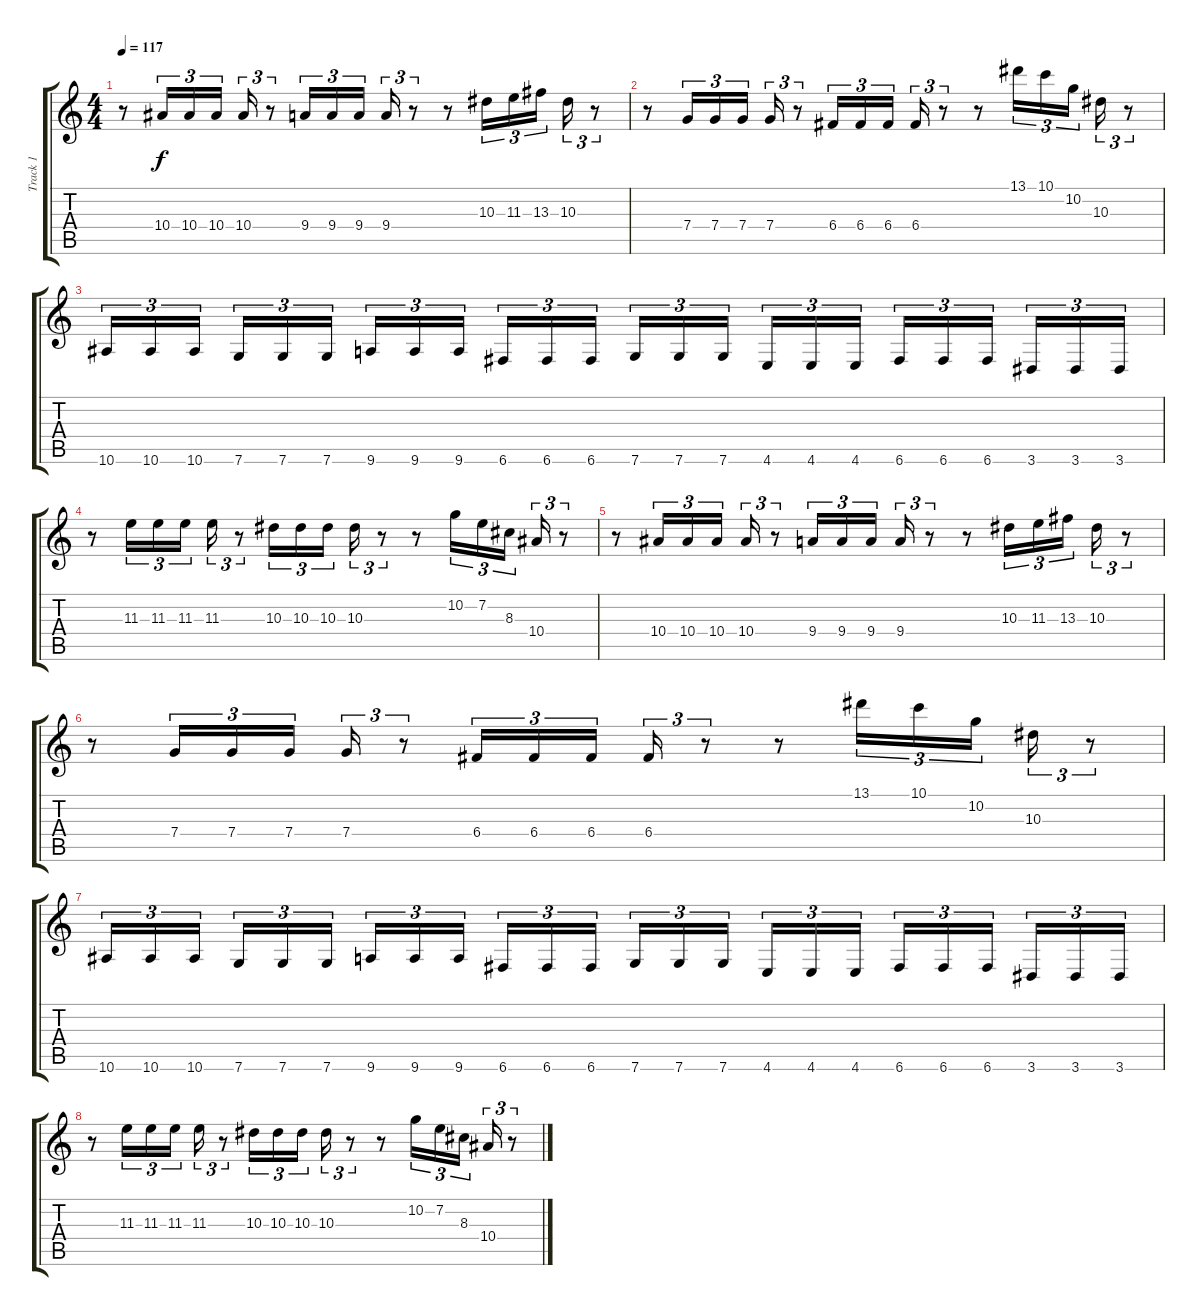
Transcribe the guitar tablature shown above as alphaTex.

\track ("Track 1" "Track 1") {instrument overdrivenguitar}
\staff {score tabs}
\tuning (D4 A3 F3 C3 G2 C2) {hide}
\ts (4 4)
\tempo 117
\clef g2
\ks c
r.8{dy f} 10.4.16{tu (3 2)} 10.4.16{tu (3 2)} 10.4.16{tu (3 2)} 10.4.16{tu (3 2)} r.8{tu (3 2)} 9.4.16{tu (3 2)} 9.4.16{tu (3 2)} 9.4.16{tu (3 2)} 9.4.16{tu (3 2)} r.8{tu (3 2)} r.8 10.3.16{tu (3 2)} 11.3.16{tu (3 2)} 13.3.16{tu (3 2) beam splitsecondary} 10.3.16{tu (3 2)} r.8{tu (3 2)} |
r.8 7.4.16{tu (3 2)} 7.4.16{tu (3 2)} 7.4.16{tu (3 2)} 7.4.16{tu (3 2)} r.8{tu (3 2)} 6.4.16{tu (3 2)} 6.4.16{tu (3 2)} 6.4.16{tu (3 2)} 6.4.16{tu (3 2)} r.8{tu (3 2)} r.8 13.1.16{tu (3 2)} 10.1.16{tu (3 2)} 10.2.16{tu (3 2) beam splitsecondary} 10.3.16{tu (3 2)} r.8{tu (3 2)} |
10.6.16{tu (3 2)} 10.6.16{tu (3 2)} 10.6.16{tu (3 2) beam splitsecondary} 7.6.16{tu (3 2)} 7.6.16{tu (3 2)} 7.6.16{tu (3 2)} 9.6.16{tu (3 2)} 9.6.16{tu (3 2)} 9.6.16{tu (3 2) beam splitsecondary} 6.6.16{tu (3 2)} 6.6.16{tu (3 2)} 6.6.16{tu (3 2)} 7.6.16{tu (3 2)} 7.6.16{tu (3 2)} 7.6.16{tu (3 2) beam splitsecondary} 4.6.16{tu (3 2)} 4.6.16{tu (3 2)} 4.6.16{tu (3 2)} 6.6.16{tu (3 2)} 6.6.16{tu (3 2)} 6.6.16{tu (3 2) beam splitsecondary} 3.6.16{tu (3 2)} 3.6.16{tu (3 2)} 3.6.16{tu (3 2)} |
r.8 11.3.16{tu (3 2)} 11.3.16{tu (3 2)} 11.3.16{tu (3 2)} 11.3.16{tu (3 2)} r.8{tu (3 2)} 10.3.16{tu (3 2)} 10.3.16{tu (3 2)} 10.3.16{tu (3 2)} 10.3.16{tu (3 2)} r.8{tu (3 2)} r.8 10.2.16{tu (3 2)} 7.2.16{tu (3 2)} 8.3.16{tu (3 2) beam splitsecondary} 10.4.16{tu (3 2)} r.8{tu (3 2)} |
r.8 10.4.16{tu (3 2)} 10.4.16{tu (3 2)} 10.4.16{tu (3 2)} 10.4.16{tu (3 2)} r.8{tu (3 2)} 9.4.16{tu (3 2)} 9.4.16{tu (3 2)} 9.4.16{tu (3 2)} 9.4.16{tu (3 2)} r.8{tu (3 2)} r.8 10.3.16{tu (3 2)} 11.3.16{tu (3 2)} 13.3.16{tu (3 2) beam splitsecondary} 10.3.16{tu (3 2)} r.8{tu (3 2)} |
r.8 7.4.16{tu (3 2)} 7.4.16{tu (3 2)} 7.4.16{tu (3 2)} 7.4.16{tu (3 2)} r.8{tu (3 2)} 6.4.16{tu (3 2)} 6.4.16{tu (3 2)} 6.4.16{tu (3 2)} 6.4.16{tu (3 2)} r.8{tu (3 2)} r.8 13.1.16{tu (3 2)} 10.1.16{tu (3 2)} 10.2.16{tu (3 2) beam splitsecondary} 10.3.16{tu (3 2)} r.8{tu (3 2)} |
10.6.16{tu (3 2)} 10.6.16{tu (3 2)} 10.6.16{tu (3 2) beam splitsecondary} 7.6.16{tu (3 2)} 7.6.16{tu (3 2)} 7.6.16{tu (3 2)} 9.6.16{tu (3 2)} 9.6.16{tu (3 2)} 9.6.16{tu (3 2) beam splitsecondary} 6.6.16{tu (3 2)} 6.6.16{tu (3 2)} 6.6.16{tu (3 2)} 7.6.16{tu (3 2)} 7.6.16{tu (3 2)} 7.6.16{tu (3 2) beam splitsecondary} 4.6.16{tu (3 2)} 4.6.16{tu (3 2)} 4.6.16{tu (3 2)} 6.6.16{tu (3 2)} 6.6.16{tu (3 2)} 6.6.16{tu (3 2) beam splitsecondary} 3.6.16{tu (3 2)} 3.6.16{tu (3 2)} 3.6.16{tu (3 2)} |
r.8 11.3.16{tu (3 2)} 11.3.16{tu (3 2)} 11.3.16{tu (3 2)} 11.3.16{tu (3 2)} r.8{tu (3 2)} 10.3.16{tu (3 2)} 10.3.16{tu (3 2)} 10.3.16{tu (3 2)} 10.3.16{tu (3 2)} r.8{tu (3 2)} r.8 10.2.16{tu (3 2)} 7.2.16{tu (3 2)} 8.3.16{tu (3 2) beam splitsecondary} 10.4.16{tu (3 2)} r.8{tu (3 2)}
